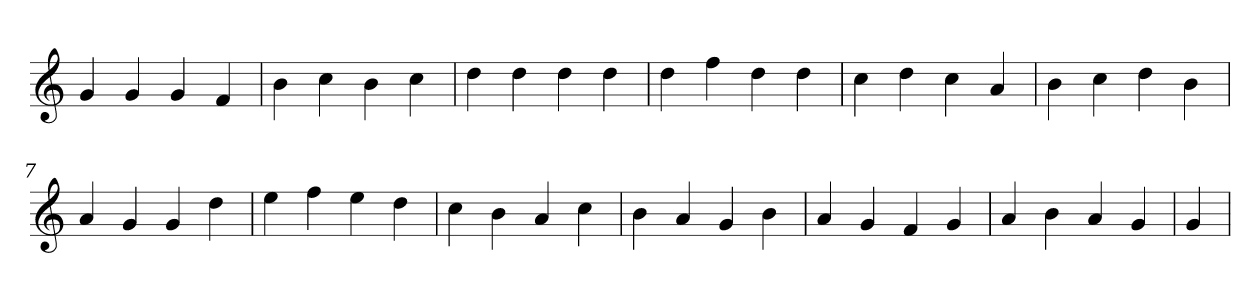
**kern
*part1
*staff1
*clefG2
=1
4g
4g
4g
4f
=2
4b
4cc
4b
4cc
=3
4dd
4dd
4dd
4dd
=4
4dd
4ff
4dd
4dd
=5
4cc
4dd
4cc
4a
=6
4b
4cc
4dd
4b
=7
4a
4g
4g
4dd
=8
4ee
4ff
4ee
4dd
=9
4cc
4b
4a
4cc
=10
4b
4a
4g
4b
=11
4a
4g
4f
4g
=12
4a
4b
4a
4g
=13
4g
=
*-
